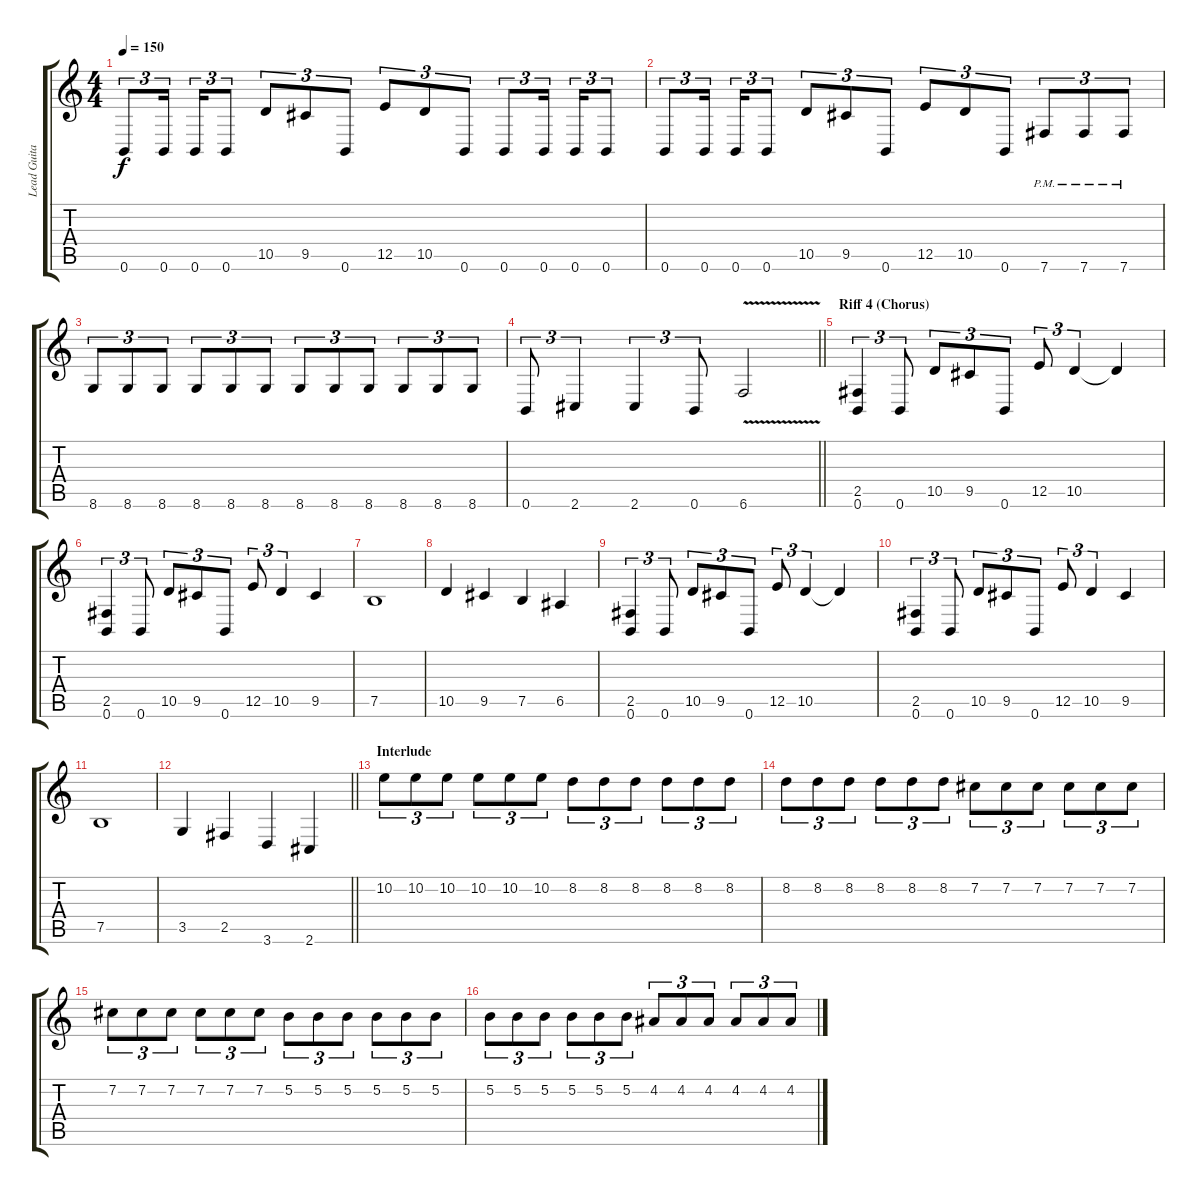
\track ("Lead Guitar" "Lead Guita") {instrument distortionguitar}
\staff {score tabs}
\tuning (B3 Gb3 D3 A2 E2 B1) {hide}
\ts (4 4)
\tempo 150
\clef g2
\ks c
0.6.8{tu (3 2) dy f} 0.6.16{tu (3 2) beam splitsecondary} 0.6.16{tu (3 2)} 0.6.8{tu (3 2)} 10.5.8{tu (3 2)} 9.5.8{tu (3 2)} 0.6.8{tu (3 2)} 12.5.8{tu (3 2)} 10.5.8{tu (3 2)} 0.6.8{tu (3 2)} 0.6.8{tu (3 2)} 0.6.16{tu (3 2) beam splitsecondary} 0.6.16{tu (3 2)} 0.6.8{tu (3 2)} |
0.6.8{tu (3 2)} 0.6.16{tu (3 2) beam splitsecondary} 0.6.16{tu (3 2)} 0.6.8{tu (3 2)} 10.5.8{tu (3 2)} 9.5.8{tu (3 2)} 0.6.8{tu (3 2)} 12.5.8{tu (3 2)} 10.5.8{tu (3 2)} 0.6.8{tu (3 2)} 7.6{pm}.8{tu (3 2)} 7.6{pm}.8{tu (3 2)} 7.6{pm}.8{tu (3 2)} |
8.6.8{tu (3 2)} 8.6.8{tu (3 2)} 8.6.8{tu (3 2)} 8.6.8{tu (3 2)} 8.6.8{tu (3 2)} 8.6.8{tu (3 2)} 8.6.8{tu (3 2)} 8.6.8{tu (3 2)} 8.6.8{tu (3 2)} 8.6.8{tu (3 2)} 8.6.8{tu (3 2)} 8.6.8{tu (3 2)} |
\barLineRight lightlight
0.6.8{tu (3 2)} 2.6.4{tu (3 2)} 2.6.4{tu (3 2)} 0.6.8{tu (3 2)} 6.6{v}.2 |
\section ("" "Riff 4 (Chorus)")
(2.5 0.6).4{tu (3 2)} 0.6.8{tu (3 2)} 10.5.8{tu (3 2)} 9.5.8{tu (3 2)} 0.6.8{tu (3 2)} 12.5.8{tu (3 2)} 10.5.4{tu (3 2)} 10.5{t}.4 |
(2.5 0.6).4{tu (3 2)} 0.6.8{tu (3 2)} 10.5.8{tu (3 2)} 9.5.8{tu (3 2)} 0.6.8{tu (3 2)} 12.5.8{tu (3 2)} 10.5.4{tu (3 2)} 9.5.4 |
7.5.1 |
10.5.4 9.5.4 7.5.4 6.5.4 |
(2.5 0.6).4{tu (3 2)} 0.6.8{tu (3 2)} 10.5.8{tu (3 2)} 9.5.8{tu (3 2)} 0.6.8{tu (3 2)} 12.5.8{tu (3 2)} 10.5.4{tu (3 2)} 10.5{t}.4 |
(2.5 0.6).4{tu (3 2)} 0.6.8{tu (3 2)} 10.5.8{tu (3 2)} 9.5.8{tu (3 2)} 0.6.8{tu (3 2)} 12.5.8{tu (3 2)} 10.5.4{tu (3 2)} 9.5.4 |
7.5.1 |
\barLineRight lightlight
3.5.4 2.5.4 3.6.4 2.6.4 |
\section ("" "Interlude")
10.2.8{tu (3 2)} 10.2.8{tu (3 2)} 10.2.8{tu (3 2)} 10.2.8{tu (3 2)} 10.2.8{tu (3 2)} 10.2.8{tu (3 2)} 8.2.8{tu (3 2)} 8.2.8{tu (3 2)} 8.2.8{tu (3 2)} 8.2.8{tu (3 2)} 8.2.8{tu (3 2)} 8.2.8{tu (3 2)} |
8.2.8{tu (3 2)} 8.2.8{tu (3 2)} 8.2.8{tu (3 2)} 8.2.8{tu (3 2)} 8.2.8{tu (3 2)} 8.2.8{tu (3 2)} 7.2.8{tu (3 2)} 7.2.8{tu (3 2)} 7.2.8{tu (3 2)} 7.2.8{tu (3 2)} 7.2.8{tu (3 2)} 7.2.8{tu (3 2)} |
7.2.8{tu (3 2)} 7.2.8{tu (3 2)} 7.2.8{tu (3 2)} 7.2.8{tu (3 2)} 7.2.8{tu (3 2)} 7.2.8{tu (3 2)} 5.2.8{tu (3 2)} 5.2.8{tu (3 2)} 5.2.8{tu (3 2)} 5.2.8{tu (3 2)} 5.2.8{tu (3 2)} 5.2.8{tu (3 2)} |
5.2.8{tu (3 2)} 5.2.8{tu (3 2)} 5.2.8{tu (3 2)} 5.2.8{tu (3 2)} 5.2.8{tu (3 2)} 5.2.8{tu (3 2)} 4.2.8{tu (3 2)} 4.2.8{tu (3 2)} 4.2.8{tu (3 2)} 4.2.8{tu (3 2)} 4.2.8{tu (3 2)} 4.2.8{tu (3 2)}
